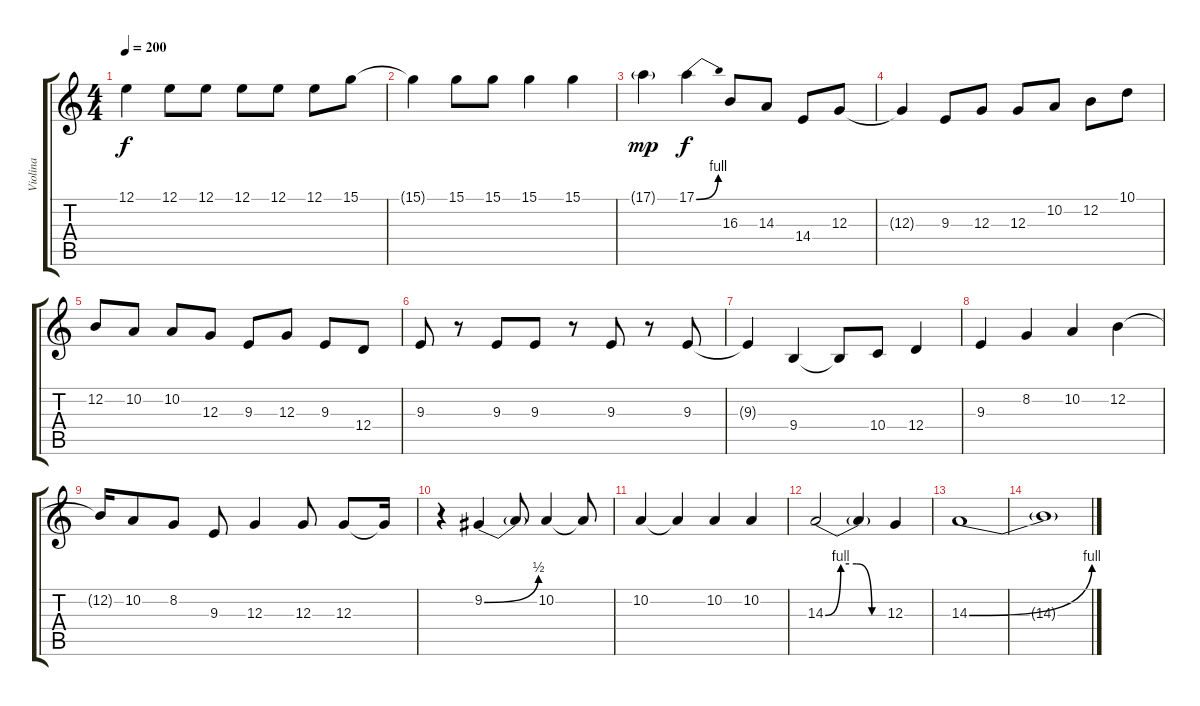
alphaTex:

\track ("Violina" "Violina") {instrument violin}
\staff {score tabs}
\tuning (E4 B3 G3 D3 A2 E2) {hide}
\ts (4 4)
\tempo 200
\clef g2
\ks c
12.1.4{dy f} 12.1.8 12.1.8 12.1.8 12.1.8 12.1.8 15.1.8 |
15.1{t}.4 15.1.8 15.1.8 15.1.4 15.1.4 |
17.1{g}.4{dy mp} 17.1{be (bend 0 0 60 4)}.4{dy f} 16.3.8 14.3.8 14.4.8 12.3.8 |
12.3{t}.4 9.3.8 12.3.8 12.3.8 10.2.8 12.2.8 10.1.8 |
12.2.8 10.2.8 10.2.8 12.3.8 9.3.8 12.3.8 9.3.8 12.4.8 |
9.3.8 r.8 9.3.8 9.3.8 r.8 9.3.8 r.8 9.3.8 |
9.3{t}.4 9.4.4 9.4{t}.8 10.4.8 12.4.4 |
9.3.4 8.2.4 10.2.4 12.2.4 |
12.2{t}.16 10.2.8 8.2.8 9.3.8 12.3.4 12.3.8 12.3.8 12.3{t}.16 |
r.4 9.2{be (bend 0 0 60 2)}.4 9.2{t}.8 10.2.4 10.2{t}.8 |
10.2.4 10.2{t}.4 10.2.4 10.2.4 |
14.3{be (custom 0 0 15 4 30 4 45 0 60 0)}.2 14.3{t}.4 12.3.4 |
14.3{be (bend 0 0 60 4)}.1 |
14.3{t}.1
